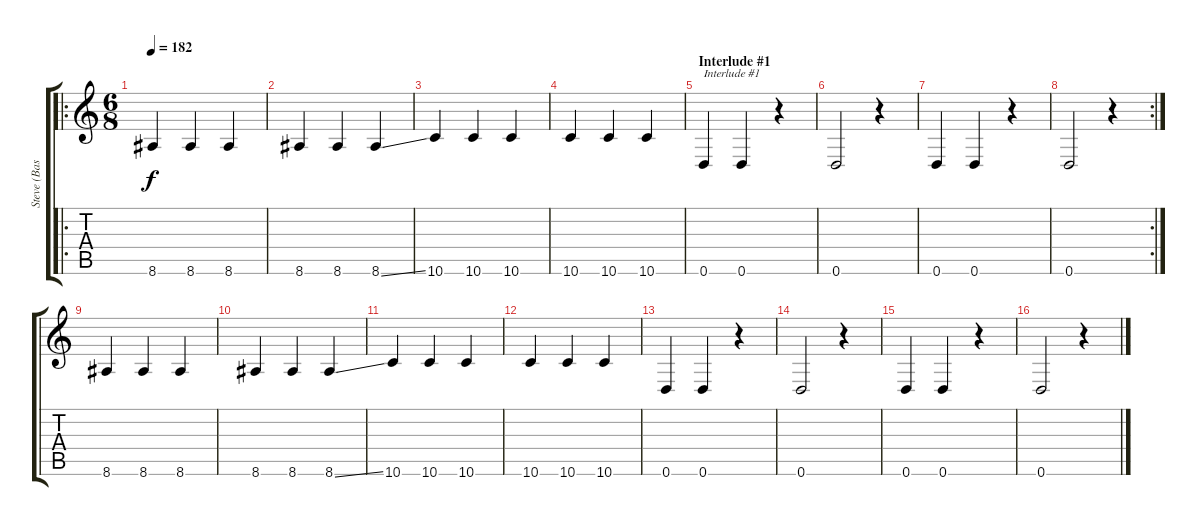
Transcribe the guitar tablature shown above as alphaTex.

\track ("Steve (Bass)" "Steve (Bas") {instrument acousticbass}
\staff {score tabs}
\tuning (E4 B3 G3 D3 A2 D2) {hide}
\ro
\ts (6 8)
\tempo 182
\clef g2
\ks c
8.6.4{dy f} 8.6.4 8.6.4 |
8.6.4 8.6.4 8.6{ss}.4 |
10.6.4 10.6.4 10.6.4 |
10.6.4 10.6.4 10.6.4 |
\section ("" "Interlude #1")
0.6.4{txt "Interlude #1"} 0.6.4 r.4 |
0.6.2 r.4 |
0.6.4 0.6.4 r.4 |
\rc 2
0.6.2 r.4 |
8.6.4 8.6.4 8.6.4 |
8.6.4 8.6.4 8.6{ss}.4 |
10.6.4 10.6.4 10.6.4 |
10.6.4 10.6.4 10.6.4 |
0.6.4 0.6.4 r.4 |
0.6.2 r.4 |
0.6.4 0.6.4 r.4 |
0.6.2 r.4
